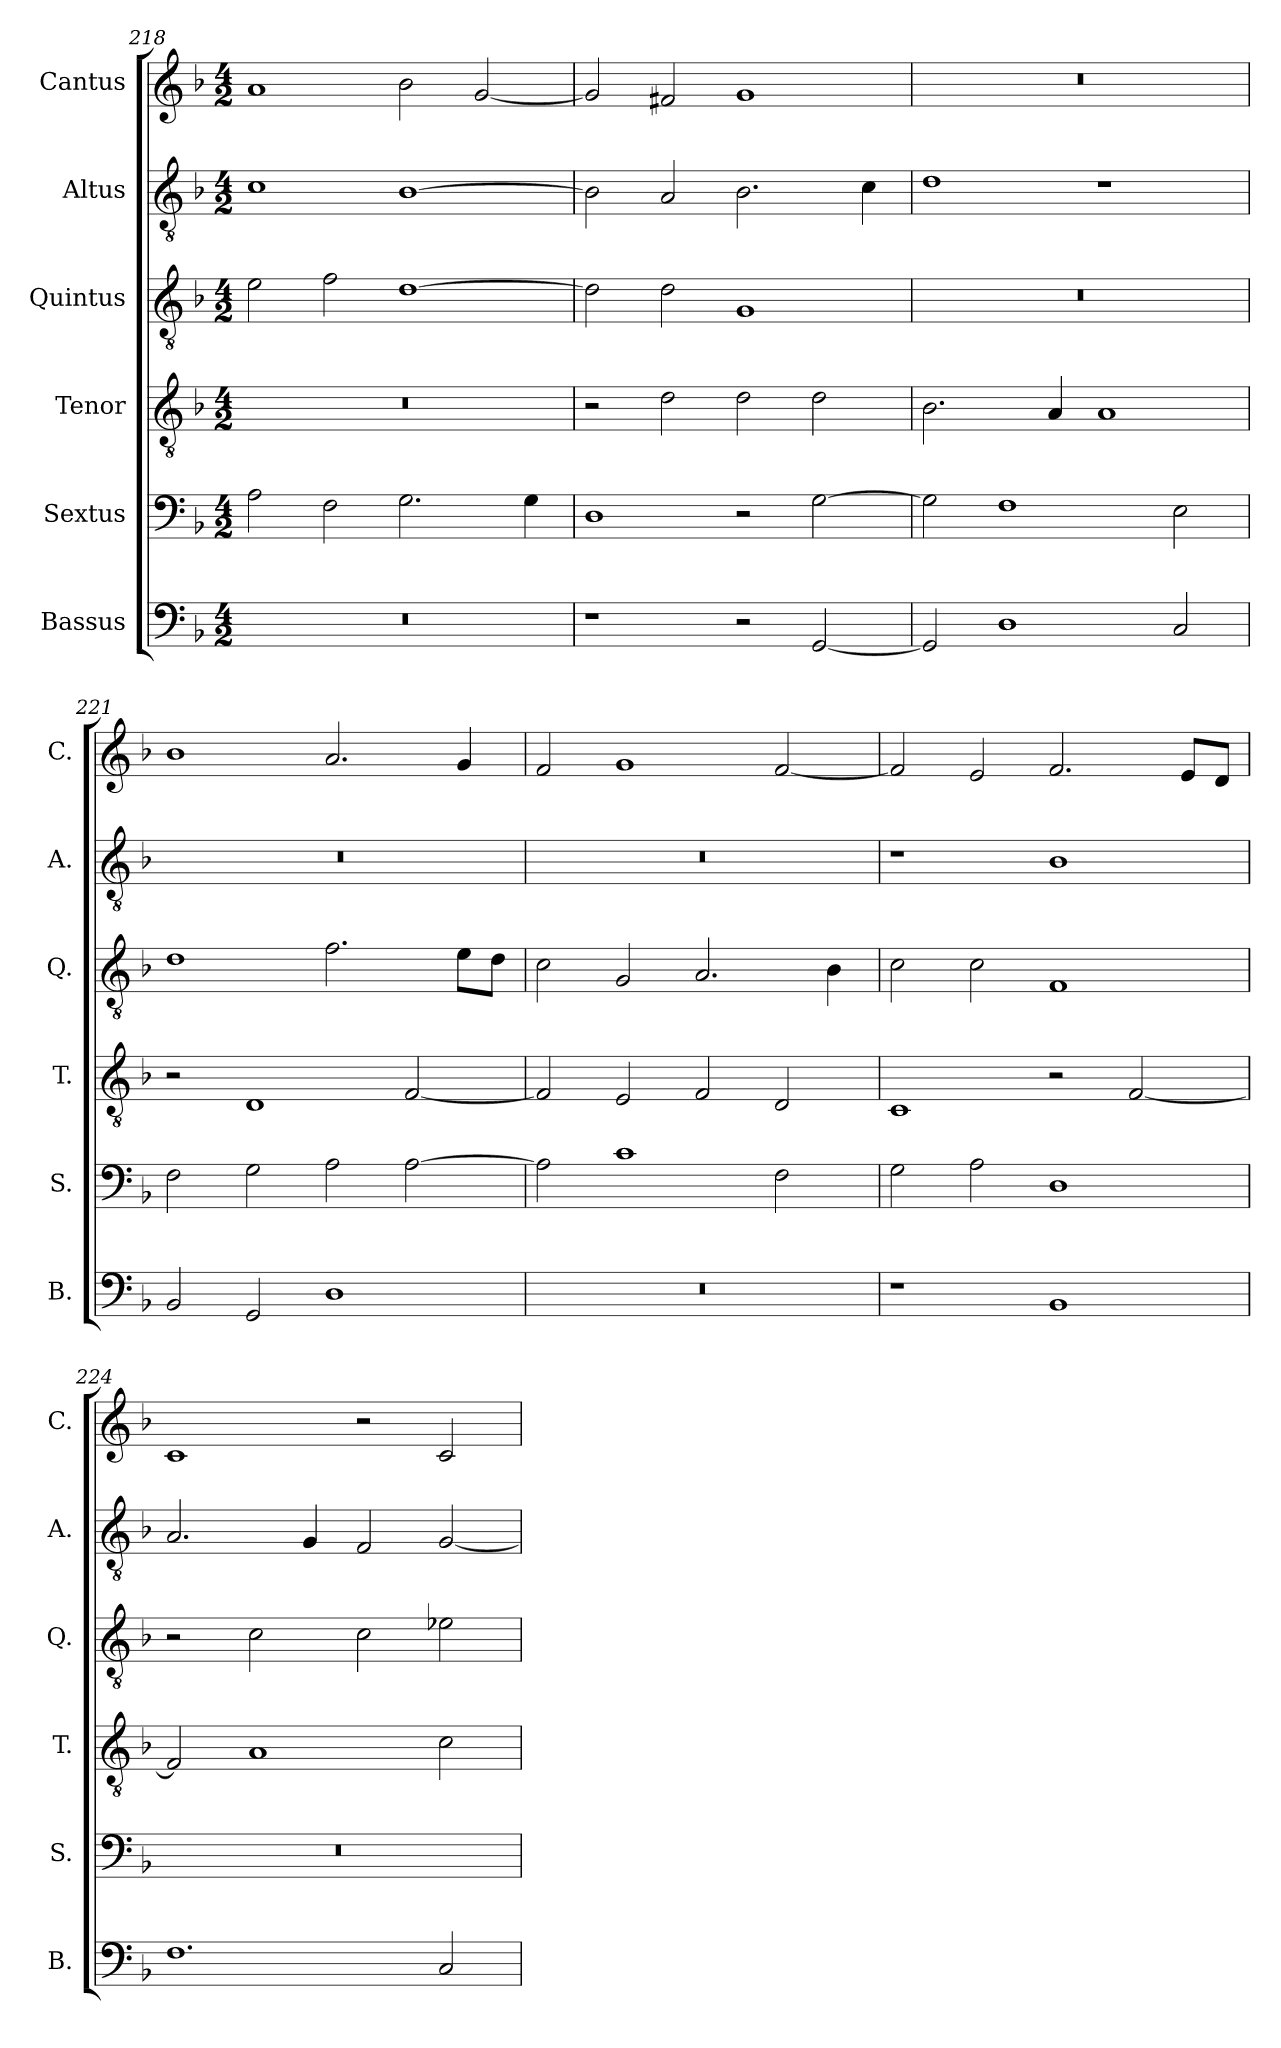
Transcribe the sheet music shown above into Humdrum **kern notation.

**kern	**kern	**kern	**kern	**kern	**kern
*part6	*part5	*part4	*part3	*part2	*part1
*staff6	*staff5	*staff4	*staff3	*staff2	*staff1
*I"Bassus	*I"Sextus	*I"Tenor	*I"Quintus	*I"Altus	*I"Cantus
*I'B.	*I'S.	*I'T.	*I'Q.	*I'A.	*I'C.
!!LO:LB:g=z
*clefF4	*clefF4	*clefGv2	*clefGv2	*clefGv2	*clefG2
*k[b-]	*k[b-]	*k[b-]	*k[b-]	*k[b-]	*k[b-]
*F:	*F:	*F:	*F:	*F:	*F:
*M4/2	*M4/2	*M4/2	*M4/2	*M4/2	*M4/2
=218	=218	=218	=218	=218	=218
0r	2A\	0r	2e\	1c	1a
.	2F\	.	2f\	.	.
.	2.G\	.	[1d	[1B-	2b-\
.	.	.	.	.	[2g/
.	4G\	.	.	.	.
=219	=219	=219	=219	=219	=219
1r	1D	2r	2d\]	2B-\]	2g/]
.	.	2d\	2d\	2A/	2f#X/
2r	2r	2d\	1G	2.B-\	1g
[2GG/	[2G\	2d\	.	.	.
.	.	.	.	4c\	.
=220	=220	=220	=220	=220	=220
2GG/]	2G\]	2.B-\	0r	1d	0r
1D	1F	.	.	.	.
.	.	4A/	.	.	.
.	.	1A	.	1r	.
2C/	2E\	.	.	.	.
=221	=221	=221	=221	=221	=221
2BB-/	2F\	2r	1d	0r	1b-
2GG/	2G\	1D	.	.	.
1D	2A\	.	2.f\	.	2.a/
.	[2A\	[2F/	.	.	.
.	.	.	8e\L	.	4g/
.	.	.	8d\J	.	.
=222	=222	=222	=222	=222	=222
0r	2A\]	2F/]	2c\	0r	2f/
.	1c	2E/	2G/	.	1g
.	.	2F/	2.A/	.	.
.	2F\	2D/	.	.	[2f/
.	.	.	4B-\	.	.
=223	=223	=223	=223	=223	=223
1r	2G\	1C	2c\	1r	2f/]
.	2A\	.	2c\	.	2e/
1BB-	1D	2r	1F	1B-	2.f/
.	.	[2F/	.	.	.
.	.	.	.	.	8e/L
.	.	.	.	.	8d/J
=224	=224	=224	=224	=224	=224
1.F	0r	2F/]	2r	2.A/	1c
.	.	1A	2c\	.	.
.	.	.	.	4G/	.
.	.	.	2c\	2F/	2r
2C/	.	2c\	2e-X\	[2G/	2c/
=	=	=	=	=	=
*-	*-	*-	*-	*-	*-
